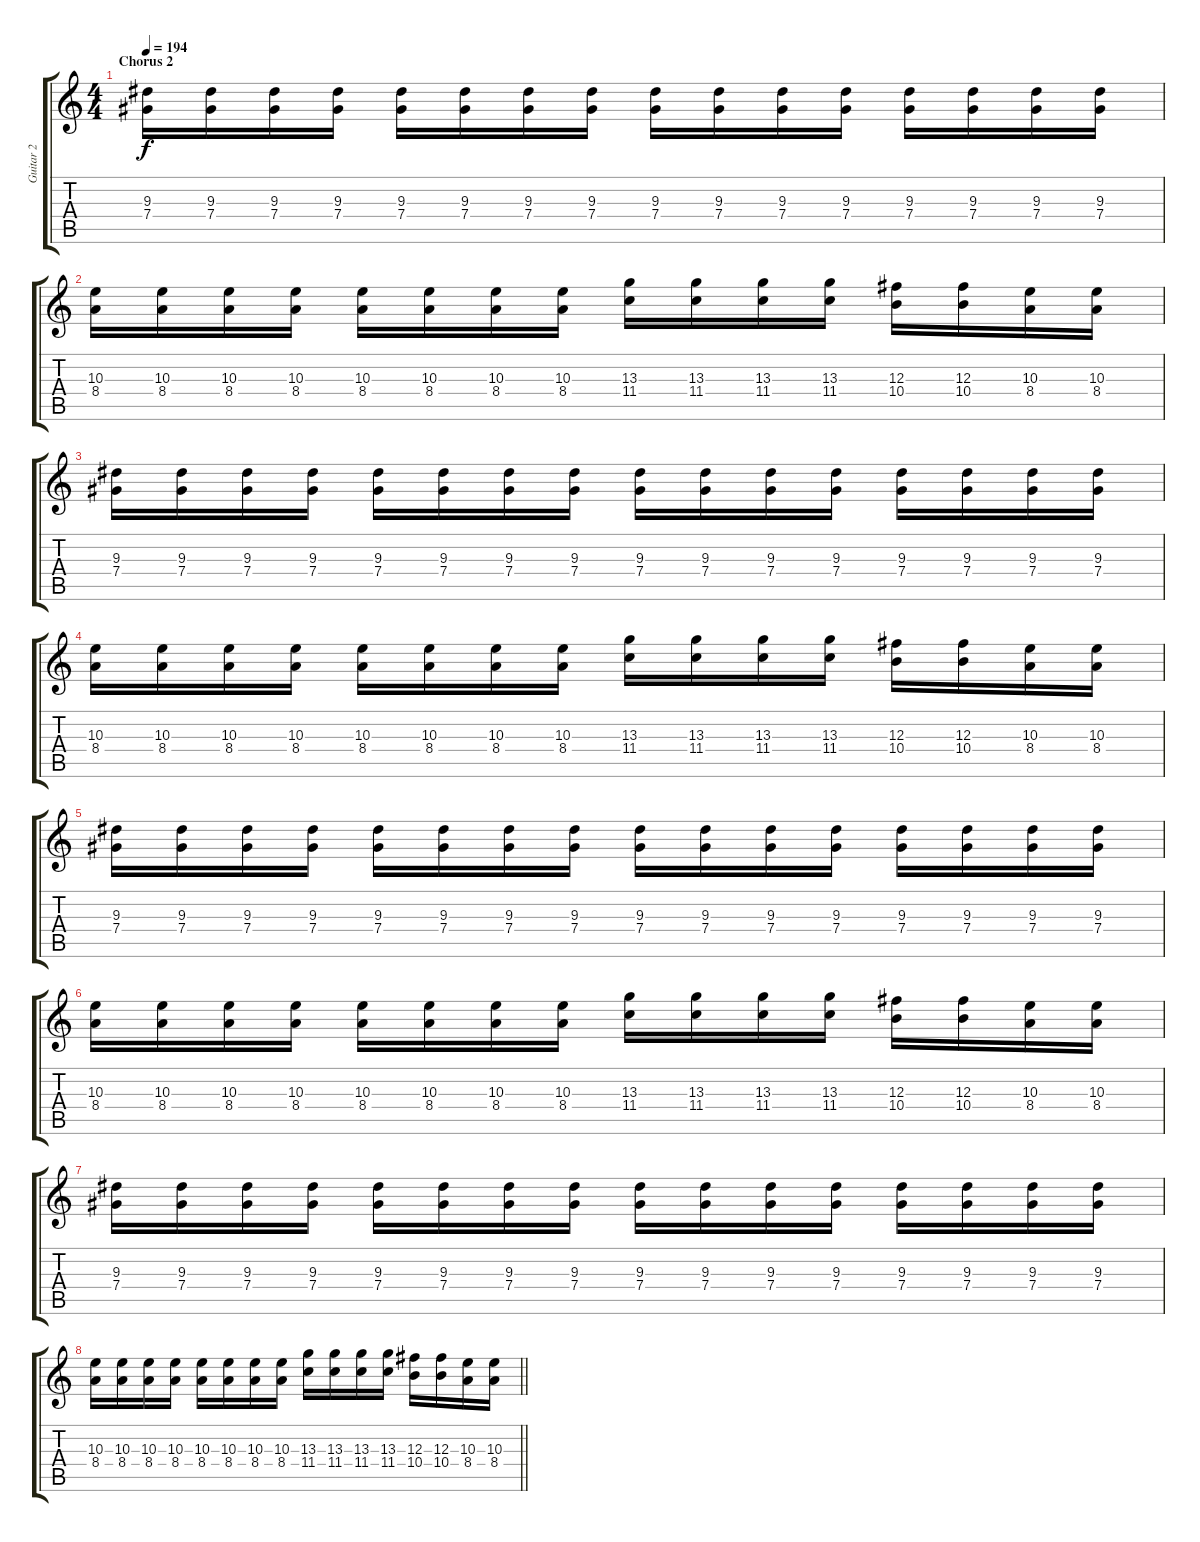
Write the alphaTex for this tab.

\track ("Guitar 2" "Guitar 2") {instrument overdrivenguitar}
\staff {score tabs}
\tuning (Eb4 Bb3 Gb3 Db3 Ab2 Eb2) {hide}
\ts (4 4)
\section ("" "Chorus 2")
\tempo 194
\clef g2
\ks c
(9.3 7.4).16{dy f} (9.3 7.4).16 (9.3 7.4).16 (9.3 7.4).16 (9.3 7.4).16 (9.3 7.4).16 (9.3 7.4).16 (9.3 7.4).16 (9.3 7.4).16 (9.3 7.4).16 (9.3 7.4).16 (9.3 7.4).16 (9.3 7.4).16 (9.3 7.4).16 (9.3 7.4).16 (9.3 7.4).16 |
(10.3 8.4).16 (10.3 8.4).16 (10.3 8.4).16 (10.3 8.4).16 (10.3 8.4).16 (10.3 8.4).16 (10.3 8.4).16 (10.3 8.4).16 (13.3 11.4).16 (13.3 11.4).16 (13.3 11.4).16 (13.3 11.4).16 (12.3 10.4).16 (12.3 10.4).16 (10.3 8.4).16 (10.3 8.4).16 |
(9.3 7.4).16 (9.3 7.4).16 (9.3 7.4).16 (9.3 7.4).16 (9.3 7.4).16 (9.3 7.4).16 (9.3 7.4).16 (9.3 7.4).16 (9.3 7.4).16 (9.3 7.4).16 (9.3 7.4).16 (9.3 7.4).16 (9.3 7.4).16 (9.3 7.4).16 (9.3 7.4).16 (9.3 7.4).16 |
(10.3 8.4).16 (10.3 8.4).16 (10.3 8.4).16 (10.3 8.4).16 (10.3 8.4).16 (10.3 8.4).16 (10.3 8.4).16 (10.3 8.4).16 (13.3 11.4).16 (13.3 11.4).16 (13.3 11.4).16 (13.3 11.4).16 (12.3 10.4).16 (12.3 10.4).16 (10.3 8.4).16 (10.3 8.4).16 |
(9.3 7.4).16 (9.3 7.4).16 (9.3 7.4).16 (9.3 7.4).16 (9.3 7.4).16 (9.3 7.4).16 (9.3 7.4).16 (9.3 7.4).16 (9.3 7.4).16 (9.3 7.4).16 (9.3 7.4).16 (9.3 7.4).16 (9.3 7.4).16 (9.3 7.4).16 (9.3 7.4).16 (9.3 7.4).16 |
(10.3 8.4).16 (10.3 8.4).16 (10.3 8.4).16 (10.3 8.4).16 (10.3 8.4).16 (10.3 8.4).16 (10.3 8.4).16 (10.3 8.4).16 (13.3 11.4).16 (13.3 11.4).16 (13.3 11.4).16 (13.3 11.4).16 (12.3 10.4).16 (12.3 10.4).16 (10.3 8.4).16 (10.3 8.4).16 |
(9.3 7.4).16 (9.3 7.4).16 (9.3 7.4).16 (9.3 7.4).16 (9.3 7.4).16 (9.3 7.4).16 (9.3 7.4).16 (9.3 7.4).16 (9.3 7.4).16 (9.3 7.4).16 (9.3 7.4).16 (9.3 7.4).16 (9.3 7.4).16 (9.3 7.4).16 (9.3 7.4).16 (9.3 7.4).16 |
\barLineRight lightlight
(10.3 8.4).16 (10.3 8.4).16 (10.3 8.4).16 (10.3 8.4).16 (10.3 8.4).16 (10.3 8.4).16 (10.3 8.4).16 (10.3 8.4).16 (13.3 11.4).16 (13.3 11.4).16 (13.3 11.4).16 (13.3 11.4).16 (12.3 10.4).16 (12.3 10.4).16 (10.3 8.4).16 (10.3 8.4).16
